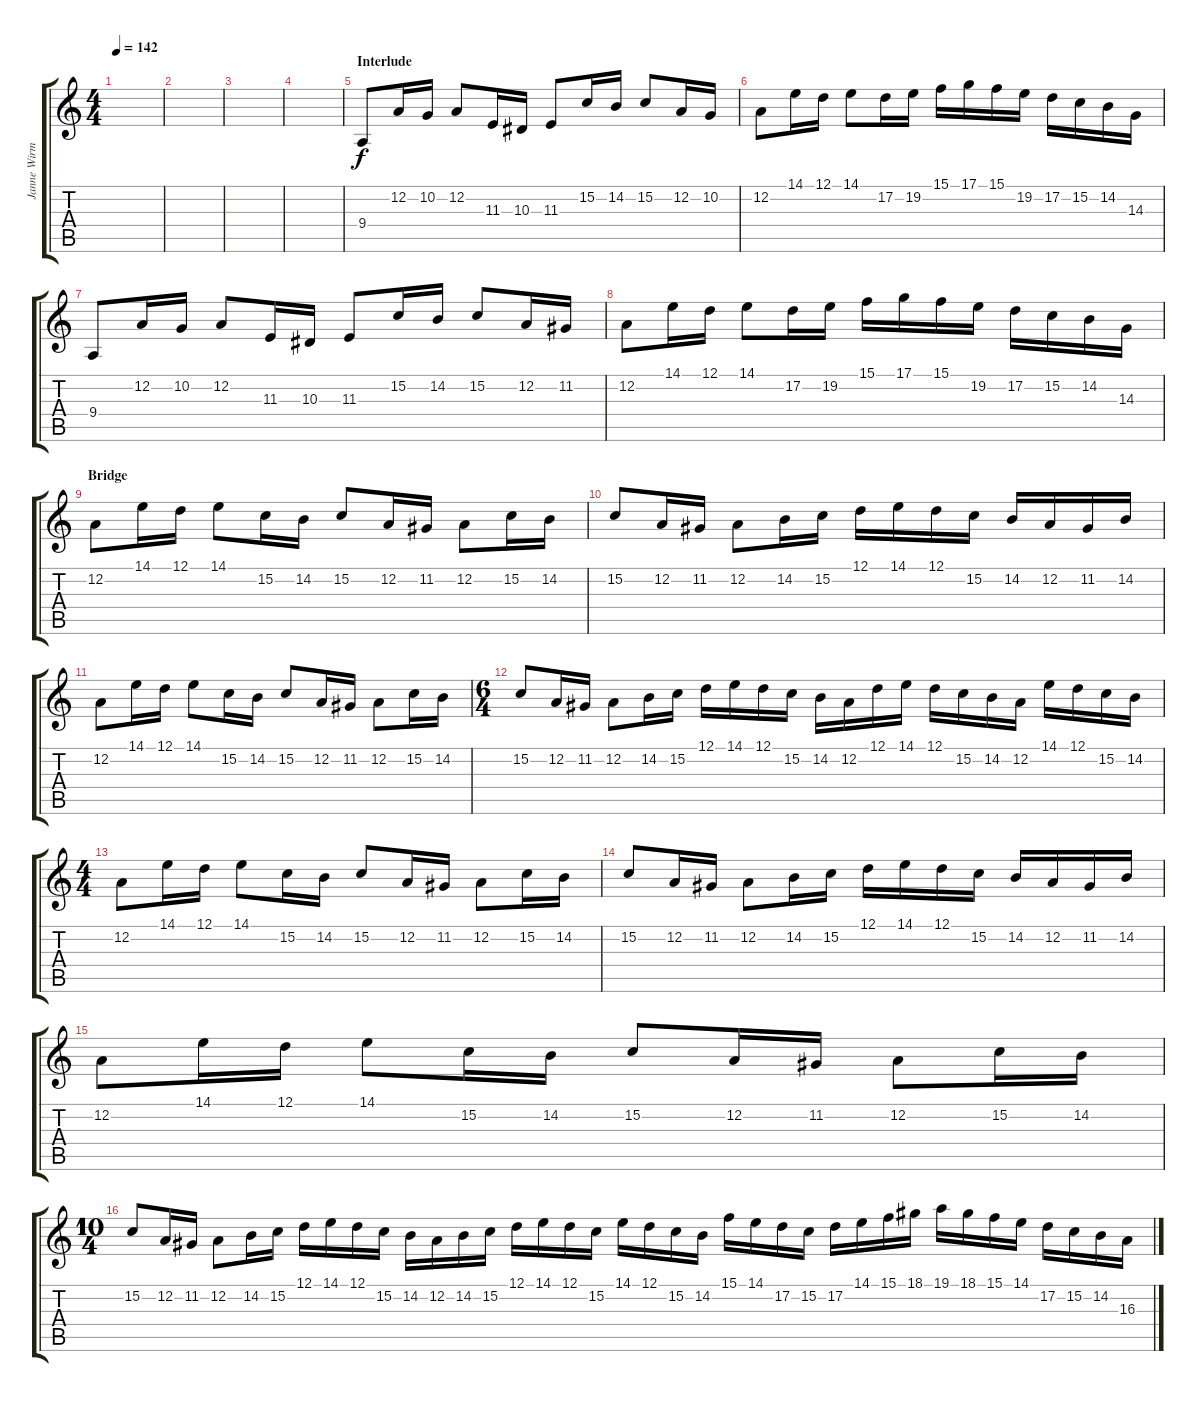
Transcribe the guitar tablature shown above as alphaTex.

\track ("Janne Wirman" "Janne Wirm") {instrument harpsichord}
\staff {score tabs}
\tuning (D4 A3 F3 C3 G2 D2) {hide}
\ts (4 4)
\tempo 142
\clef g2
\ks c
|
|
|
|
\section ("" "Interlude")
9.4.8{instrument harpsichord} 12.2.16 10.2.16 12.2.8 11.3.16 10.3.16 11.3.8 15.2.16 14.2.16 15.2.8 12.2.16 10.2.16 |
12.2.8 14.1.16 12.1.16 14.1.8 17.2.16 19.2.16 15.1.16 17.1.16 15.1.16 19.2.16 17.2.16 15.2.16 14.2.16 14.3.16 |
9.4.8 12.2.16 10.2.16 12.2.8 11.3.16 10.3.16 11.3.8 15.2.16 14.2.16 15.2.8 12.2.16 11.2.16 |
12.2.8 14.1.16 12.1.16 14.1.8 17.2.16 19.2.16 15.1.16 17.1.16 15.1.16 19.2.16 17.2.16 15.2.16 14.2.16 14.3.16 |
\section ("" "Bridge")
12.2.8{instrument lead1square} 14.1.16 12.1.16 14.1.8 15.2.16 14.2.16 15.2.8 12.2.16 11.2.16 12.2.8 15.2.16 14.2.16 |
15.2.8{instrument lead1square} 12.2.16 11.2.16 12.2.8 14.2.16 15.2.16 12.1.16 14.1.16 12.1.16 15.2.16 14.2.16 12.2.16 11.2.16 14.2.16 |
12.2.8{instrument lead1square} 14.1.16 12.1.16 14.1.8 15.2.16 14.2.16 15.2.8 12.2.16 11.2.16 12.2.8 15.2.16 14.2.16 |
\ts (6 4)
15.2.8{instrument lead1square} 12.2.16 11.2.16 12.2.8 14.2.16 15.2.16 12.1.16 14.1.16 12.1.16 15.2.16 14.2.16 12.2.16 12.1.16 14.1.16 12.1.16 15.2.16 14.2.16 12.2.16 14.1.16 12.1.16 15.2.16 14.2.16 |
\ts (4 4)
12.2.8{instrument lead1square} 14.1.16 12.1.16 14.1.8 15.2.16 14.2.16 15.2.8 12.2.16 11.2.16 12.2.8 15.2.16 14.2.16 |
15.2.8{instrument lead1square} 12.2.16 11.2.16 12.2.8 14.2.16 15.2.16 12.1.16 14.1.16 12.1.16 15.2.16 14.2.16 12.2.16 11.2.16 14.2.16 |
12.2.8{instrument lead1square} 14.1.16 12.1.16 14.1.8 15.2.16 14.2.16 15.2.8 12.2.16 11.2.16 12.2.8 15.2.16 14.2.16 |
\ts (10 4)
15.2.8{instrument lead1square} 12.2.16 11.2.16 12.2.8 14.2.16 15.2.16 12.1.16 14.1.16 12.1.16 15.2.16 14.2.16 12.2.16 14.2.16 15.2.16 12.1.16 14.1.16 12.1.16 15.2.16 14.1.16 12.1.16 15.2.16 14.2.16 15.1.16 14.1.16 17.2.16 15.2.16 17.2.16 14.1.16 15.1.16 18.1.16 19.1.16 18.1.16 15.1.16 14.1.16 17.2.16 15.2.16 14.2.16 16.3.16
